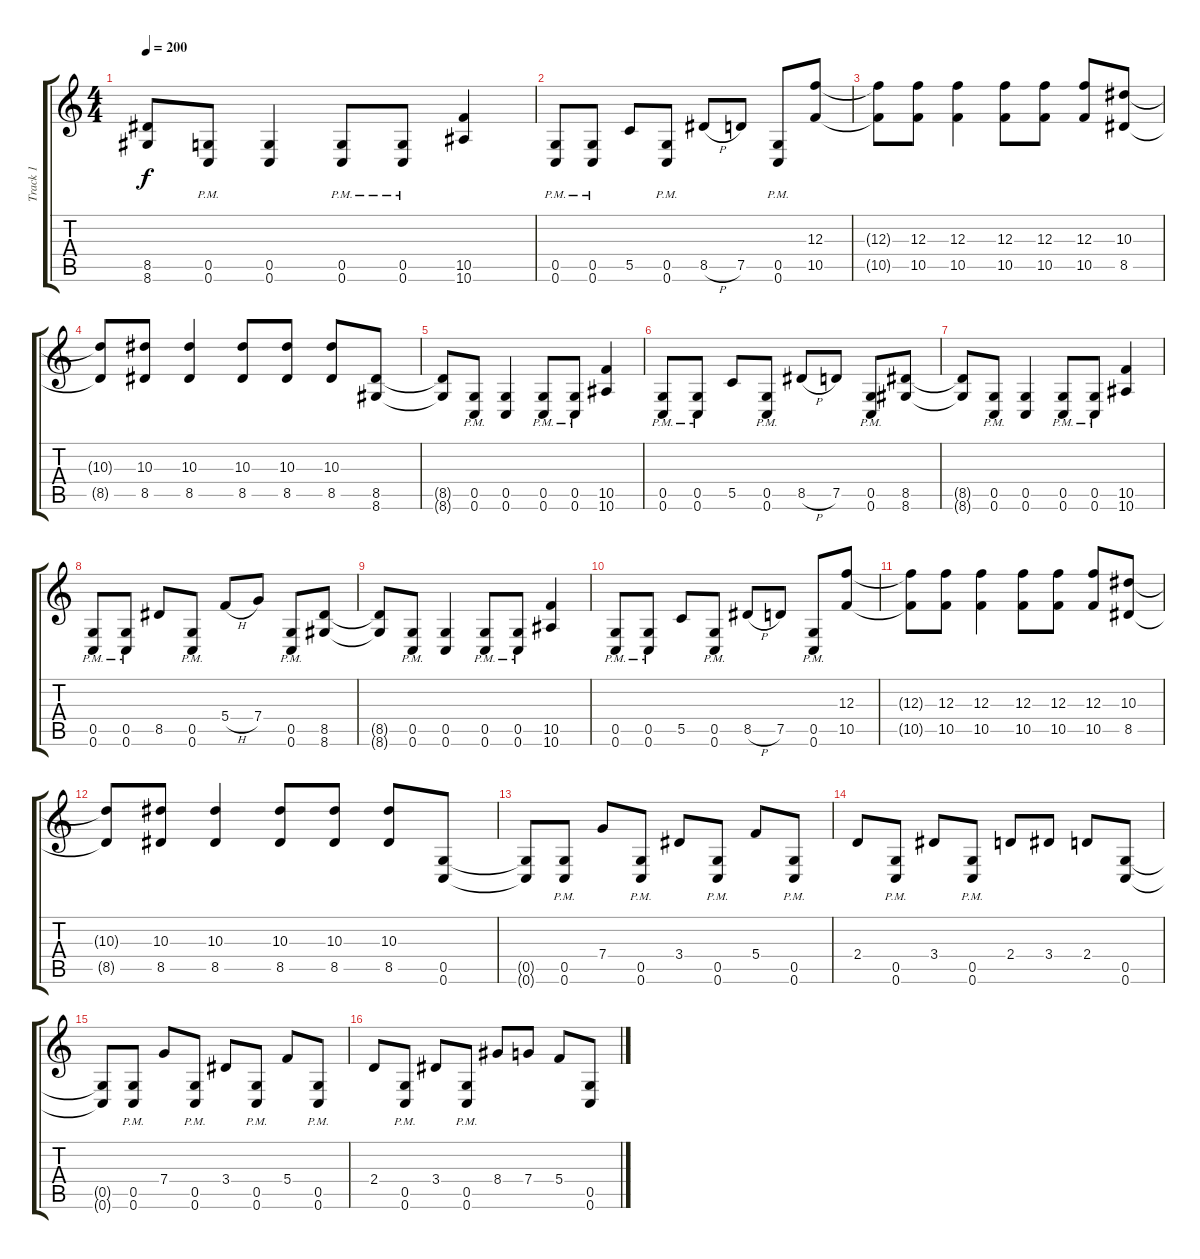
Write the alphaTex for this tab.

\track ("Track 1" "Track 1") {instrument distortionguitar}
\staff {score tabs}
\tuning (D4 A3 F3 C3 G2 C2) {hide}
\ts (4 4)
\tempo 200
\clef g2
\ks c
(8.5{t} 8.6{t}).8{dy f} (0.5{pm} 0.6{pm}).8 (0.5 0.6).4 (0.5{pm} 0.6{pm}).8 (0.5{pm} 0.6{pm}).8 (10.5 10.6).4 |
(0.5{pm} 0.6{pm}).8 (0.5{pm} 0.6{pm}).8 5.5.8 (0.5{pm} 0.6{pm}).8 8.5{h}.8 7.5.8 (0.5{pm} 0.6{pm}).8 (12.3 10.5).8 |
(12.3{t} 10.5{t}).8 (12.3 10.5).8 (12.3 10.5).4 (12.3 10.5).8 (12.3 10.5).8 (12.3 10.5).8 (10.3 8.5).8 |
(10.3{t} 8.5{t}).8 (10.3 8.5).8 (10.3 8.5).4 (10.3 8.5).8 (10.3 8.5).8 (10.3 8.5).8 (8.5 8.6).8 |
(8.5{t} 8.6{t}).8 (0.5{pm} 0.6{pm}).8 (0.5 0.6).4 (0.5{pm} 0.6{pm}).8 (0.5{pm} 0.6{pm}).8 (10.5 10.6).4 |
(0.5{pm} 0.6{pm}).8 (0.5{pm} 0.6{pm}).8 5.5.8 (0.5{pm} 0.6{pm}).8 8.5{h}.8 7.5.8 (0.5{pm} 0.6{pm}).8 (8.5 8.6).8 |
(8.5{t} 8.6{t}).8 (0.5{pm} 0.6{pm}).8 (0.5 0.6).4 (0.5{pm} 0.6{pm}).8 (0.5{pm} 0.6{pm}).8 (10.5 10.6).4 |
(0.5{pm} 0.6{pm}).8 (0.5{pm} 0.6{pm}).8 8.5.8 (0.5{pm} 0.6{pm}).8 5.4{h}.8 7.4.8 (0.5{pm} 0.6{pm}).8 (8.5 8.6).8 |
(8.5{t} 8.6{t}).8 (0.5{pm} 0.6{pm}).8 (0.5 0.6).4 (0.5{pm} 0.6{pm}).8 (0.5{pm} 0.6{pm}).8 (10.5 10.6).4 |
(0.5{pm} 0.6{pm}).8 (0.5{pm} 0.6{pm}).8 5.5.8 (0.5{pm} 0.6{pm}).8 8.5{h}.8 7.5.8 (0.5{pm} 0.6{pm}).8 (12.3 10.5).8 |
(12.3{t} 10.5{t}).8 (12.3 10.5).8 (12.3 10.5).4 (12.3 10.5).8 (12.3 10.5).8 (12.3 10.5).8 (10.3 8.5).8 |
(10.3{t} 8.5{t}).8 (10.3 8.5).8 (10.3 8.5).4 (10.3 8.5).8 (10.3 8.5).8 (10.3 8.5).8 (0.5 0.6).8 |
(0.5{t} 0.6{t}).8 (0.5{pm} 0.6{pm}).8 7.4.8 (0.5{pm} 0.6{pm}).8 3.4.8 (0.5{pm} 0.6{pm}).8 5.4.8 (0.5{pm} 0.6{pm}).8 |
2.4.8 (0.5{pm} 0.6{pm}).8 3.4.8 (0.5{pm} 0.6{pm}).8 2.4.8 3.4.8 2.4.8 (0.5 0.6).8 |
(0.5{t} 0.6{t}).8 (0.5{pm} 0.6{pm}).8 7.4.8 (0.5{pm} 0.6{pm}).8 3.4.8 (0.5{pm} 0.6{pm}).8 5.4.8 (0.5{pm} 0.6{pm}).8 |
2.4.8 (0.5{pm} 0.6{pm}).8 3.4.8 (0.5{pm} 0.6{pm}).8 8.4.8 7.4.8 5.4.8 (0.5 0.6).8
